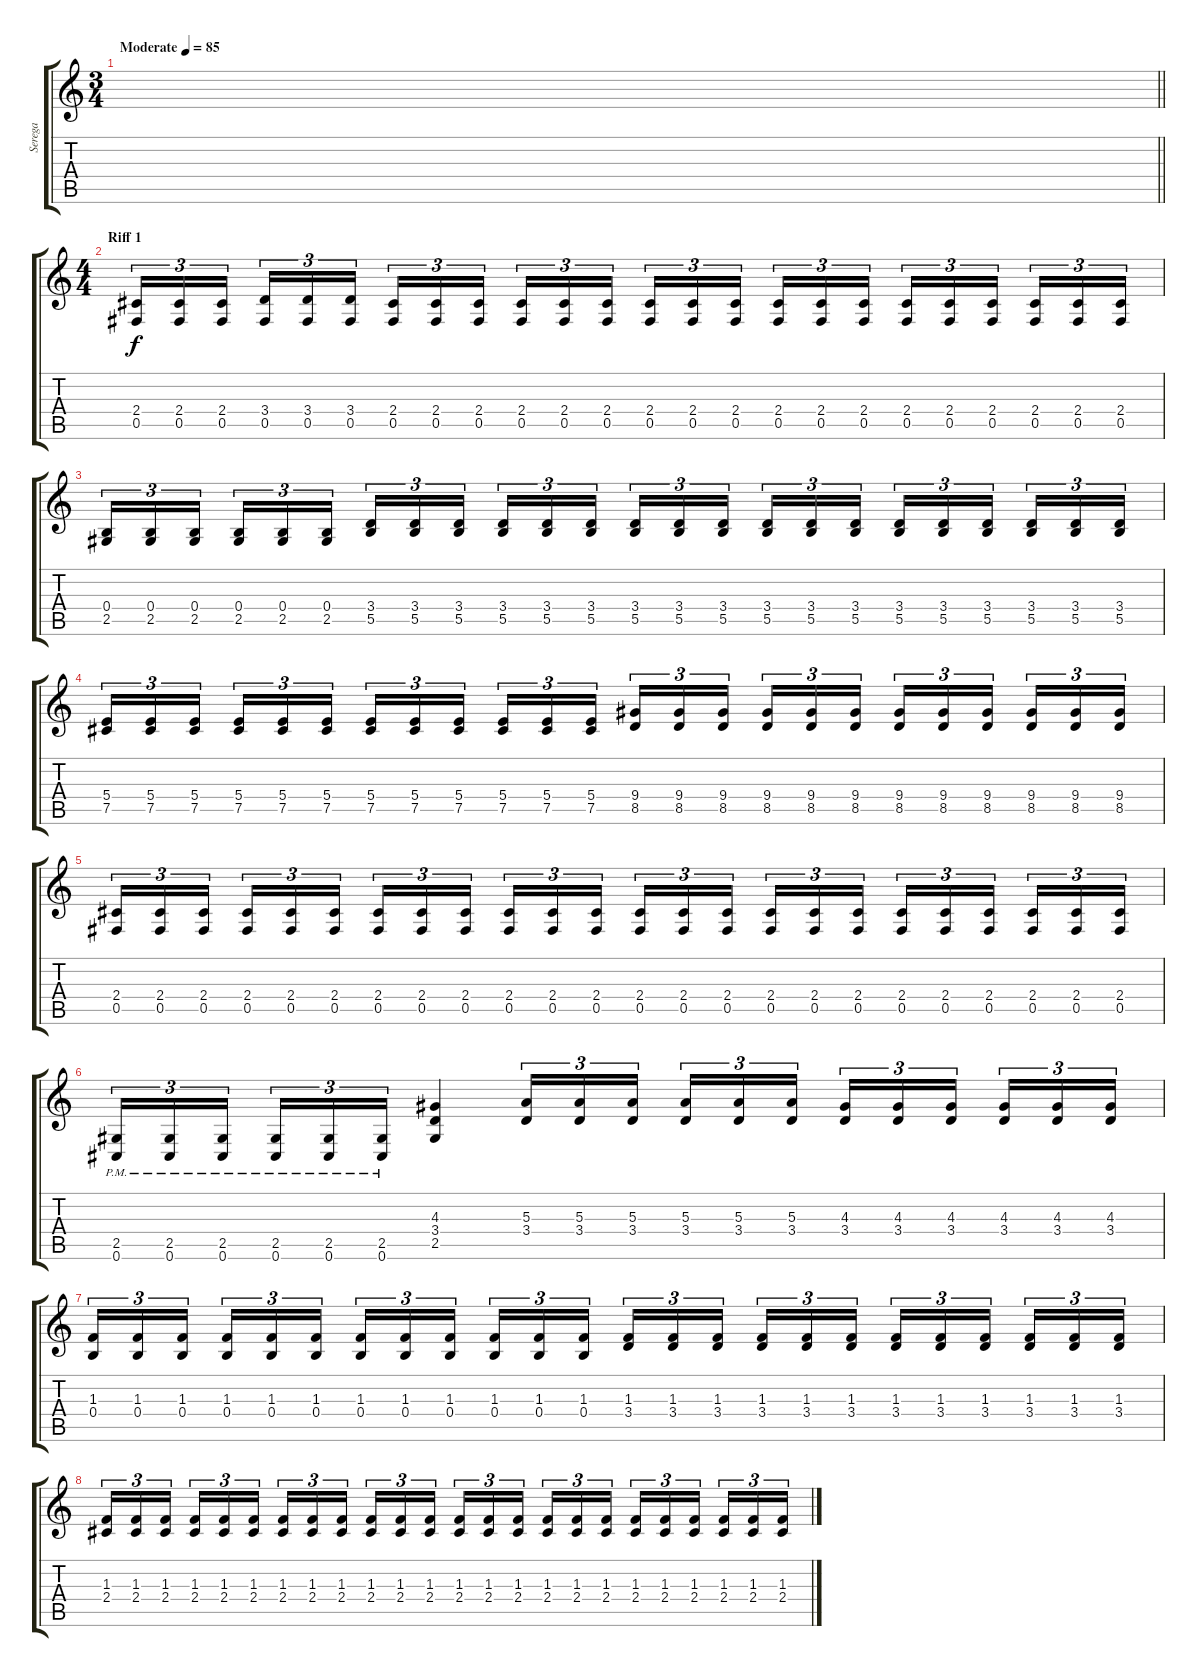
\track ("Serega" "Serega") {instrument distortionguitar}
\staff {score tabs}
\tuning (Db4 Ab3 E3 B2 Gb2 Db2) {hide}
\ts (3 4)
\tempo (85 "Moderate")
\clef g2
\barLineRight lightlight
\ks c
|
\ts (4 4)
\section ("" "Riff 1")
(2.4 0.5).16{tu (3 2)} (2.4 0.5).16{tu (3 2)} (2.4 0.5).16{tu (3 2) beam splitsecondary} (3.4 0.5).16{tu (3 2)} (3.4 0.5).16{tu (3 2)} (3.4 0.5).16{tu (3 2)} (2.4 0.5).16{tu (3 2)} (2.4 0.5).16{tu (3 2)} (2.4 0.5).16{tu (3 2) beam splitsecondary} (2.4 0.5).16{tu (3 2)} (2.4 0.5).16{tu (3 2)} (2.4 0.5).16{tu (3 2)} (2.4 0.5).16{tu (3 2)} (2.4 0.5).16{tu (3 2)} (2.4 0.5).16{tu (3 2) beam splitsecondary} (2.4 0.5).16{tu (3 2)} (2.4 0.5).16{tu (3 2)} (2.4 0.5).16{tu (3 2)} (2.4 0.5).16{tu (3 2)} (2.4 0.5).16{tu (3 2)} (2.4 0.5).16{tu (3 2) beam splitsecondary} (2.4 0.5).16{tu (3 2)} (2.4 0.5).16{tu (3 2)} (2.4 0.5).16{tu (3 2)} |
(0.4 2.5).16{tu (3 2)} (0.4 2.5).16{tu (3 2)} (0.4 2.5).16{tu (3 2) beam splitsecondary} (0.4 2.5).16{tu (3 2)} (0.4 2.5).16{tu (3 2)} (0.4 2.5).16{tu (3 2)} (3.4 5.5).16{tu (3 2)} (3.4 5.5).16{tu (3 2)} (3.4 5.5).16{tu (3 2) beam splitsecondary} (3.4 5.5).16{tu (3 2)} (3.4 5.5).16{tu (3 2)} (3.4 5.5).16{tu (3 2)} (3.4 5.5).16{tu (3 2)} (3.4 5.5).16{tu (3 2)} (3.4 5.5).16{tu (3 2) beam splitsecondary} (3.4 5.5).16{tu (3 2)} (3.4 5.5).16{tu (3 2)} (3.4 5.5).16{tu (3 2)} (3.4 5.5).16{tu (3 2)} (3.4 5.5).16{tu (3 2)} (3.4 5.5).16{tu (3 2) beam splitsecondary} (3.4 5.5).16{tu (3 2)} (3.4 5.5).16{tu (3 2)} (3.4 5.5).16{tu (3 2)} |
(5.4 7.5).16{tu (3 2)} (5.4 7.5).16{tu (3 2)} (5.4 7.5).16{tu (3 2) beam splitsecondary} (5.4 7.5).16{tu (3 2)} (5.4 7.5).16{tu (3 2)} (5.4 7.5).16{tu (3 2)} (5.4 7.5).16{tu (3 2)} (5.4 7.5).16{tu (3 2)} (5.4 7.5).16{tu (3 2) beam splitsecondary} (5.4 7.5).16{tu (3 2)} (5.4 7.5).16{tu (3 2)} (5.4 7.5).16{tu (3 2)} (9.4 8.5).16{tu (3 2)} (9.4 8.5).16{tu (3 2)} (9.4 8.5).16{tu (3 2) beam splitsecondary} (9.4 8.5).16{tu (3 2)} (9.4 8.5).16{tu (3 2)} (9.4 8.5).16{tu (3 2)} (9.4 8.5).16{tu (3 2)} (9.4 8.5).16{tu (3 2)} (9.4 8.5).16{tu (3 2) beam splitsecondary} (9.4 8.5).16{tu (3 2)} (9.4 8.5).16{tu (3 2)} (9.4 8.5).16{tu (3 2)} |
(2.4 0.5).16{tu (3 2)} (2.4 0.5).16{tu (3 2)} (2.4 0.5).16{tu (3 2) beam splitsecondary} (2.4 0.5).16{tu (3 2)} (2.4 0.5).16{tu (3 2)} (2.4 0.5).16{tu (3 2)} (2.4 0.5).16{tu (3 2)} (2.4 0.5).16{tu (3 2)} (2.4 0.5).16{tu (3 2) beam splitsecondary} (2.4 0.5).16{tu (3 2)} (2.4 0.5).16{tu (3 2)} (2.4 0.5).16{tu (3 2)} (2.4 0.5).16{tu (3 2)} (2.4 0.5).16{tu (3 2)} (2.4 0.5).16{tu (3 2) beam splitsecondary} (2.4 0.5).16{tu (3 2)} (2.4 0.5).16{tu (3 2)} (2.4 0.5).16{tu (3 2)} (2.4 0.5).16{tu (3 2)} (2.4 0.5).16{tu (3 2)} (2.4 0.5).16{tu (3 2) beam splitsecondary} (2.4 0.5).16{tu (3 2)} (2.4 0.5).16{tu (3 2)} (2.4 0.5).16{tu (3 2)} |
(2.5{pm} 0.6{pm}).16{tu (3 2)} (2.5{pm} 0.6{pm}).16{tu (3 2)} (2.5{pm} 0.6{pm}).16{tu (3 2) beam splitsecondary} (2.5{pm} 0.6{pm}).16{tu (3 2)} (2.5{pm} 0.6{pm}).16{tu (3 2)} (2.5{pm} 0.6{pm}).16{tu (3 2)} (4.3 3.4 2.5).4 (5.3 3.4).16{tu (3 2)} (5.3 3.4).16{tu (3 2)} (5.3 3.4).16{tu (3 2) beam splitsecondary} (5.3 3.4).16{tu (3 2)} (5.3 3.4).16{tu (3 2)} (5.3 3.4).16{tu (3 2)} (4.3 3.4).16{tu (3 2)} (4.3 3.4).16{tu (3 2)} (4.3 3.4).16{tu (3 2) beam splitsecondary} (4.3 3.4).16{tu (3 2)} (4.3 3.4).16{tu (3 2)} (4.3 3.4).16{tu (3 2)} |
(1.3 0.4).16{tu (3 2)} (1.3 0.4).16{tu (3 2)} (1.3 0.4).16{tu (3 2) beam splitsecondary} (1.3 0.4).16{tu (3 2)} (1.3 0.4).16{tu (3 2)} (1.3 0.4).16{tu (3 2)} (1.3 0.4).16{tu (3 2)} (1.3 0.4).16{tu (3 2)} (1.3 0.4).16{tu (3 2) beam splitsecondary} (1.3 0.4).16{tu (3 2)} (1.3 0.4).16{tu (3 2)} (1.3 0.4).16{tu (3 2)} (1.3 3.4).16{tu (3 2)} (1.3 3.4).16{tu (3 2)} (1.3 3.4).16{tu (3 2) beam splitsecondary} (1.3 3.4).16{tu (3 2)} (1.3 3.4).16{tu (3 2)} (1.3 3.4).16{tu (3 2)} (1.3 3.4).16{tu (3 2)} (1.3 3.4).16{tu (3 2)} (1.3 3.4).16{tu (3 2) beam splitsecondary} (1.3 3.4).16{tu (3 2)} (1.3 3.4).16{tu (3 2)} (1.3 3.4).16{tu (3 2)} |
(1.3 2.4).16{tu (3 2)} (1.3 2.4).16{tu (3 2)} (1.3 2.4).16{tu (3 2) beam splitsecondary} (1.3 2.4).16{tu (3 2)} (1.3 2.4).16{tu (3 2)} (1.3 2.4).16{tu (3 2)} (1.3 2.4).16{tu (3 2)} (1.3 2.4).16{tu (3 2)} (1.3 2.4).16{tu (3 2) beam splitsecondary} (1.3 2.4).16{tu (3 2)} (1.3 2.4).16{tu (3 2)} (1.3 2.4).16{tu (3 2)} (1.3 2.4).16{tu (3 2)} (1.3 2.4).16{tu (3 2)} (1.3 2.4).16{tu (3 2) beam splitsecondary} (1.3 2.4).16{tu (3 2)} (1.3 2.4).16{tu (3 2)} (1.3 2.4).16{tu (3 2)} (1.3 2.4).16{tu (3 2)} (1.3 2.4).16{tu (3 2)} (1.3 2.4).16{tu (3 2) beam splitsecondary} (1.3 2.4).16{tu (3 2)} (1.3 2.4).16{tu (3 2)} (1.3 2.4).16{tu (3 2)}
